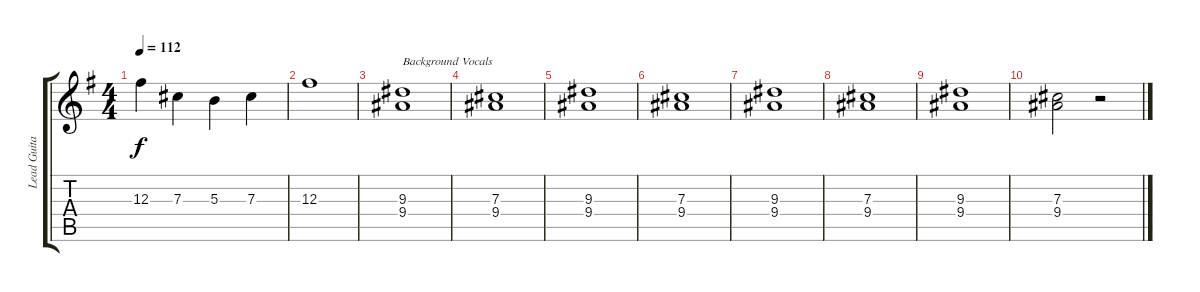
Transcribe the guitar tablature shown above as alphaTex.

\track ("Lead Guitar/Mandolin" "Lead Guita") {instrument acousticguitarsteel}
\staff {score tabs}
\tuning (Eb4 Bb3 Gb3 Db3 Ab2 Eb2) {hide}
\ts (4 4)
\tempo 112
\clef g2
\ks g
12.3.4{dy f} 7.3.4 5.3.4 7.3.4 |
12.3.1 |
(9.3 9.4).1{txt "Background Vocals" instrument voiceoohs} |
(7.3 9.4).1 |
(9.3 9.4).1 |
(7.3 9.4).1 |
(9.3 9.4).1 |
(7.3 9.4).1 |
(9.3 9.4).1 |
(7.3 9.4).2 r.2
